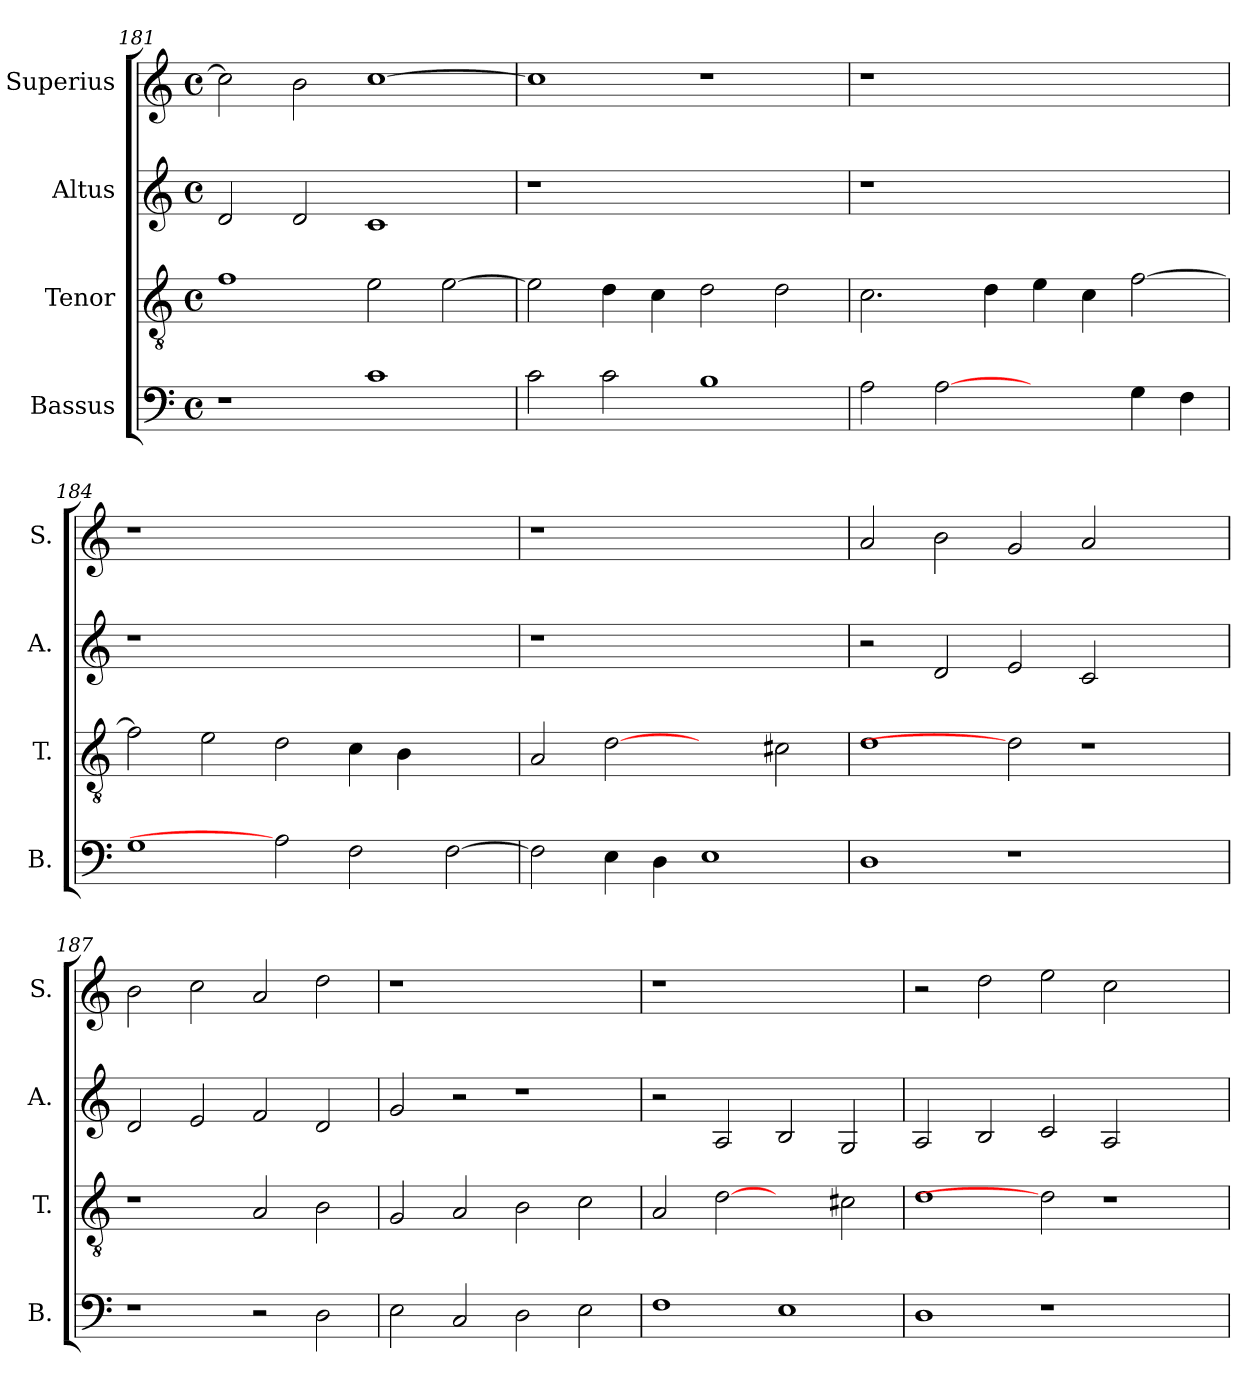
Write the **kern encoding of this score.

**kern	**kern	**kern	**kern
*part4	*part3	*part2	*part1
*staff4	*staff3	*staff2	*staff1
*I"Bassus	*I"Tenor	*I"Altus	*I"Superius
*I'B.	*I'T.	*I'A.	*I'S.
*clefF4	*clefGv2	*clefG2	*clefG2
*	*ITrd7c12	*	*
*k[]	*k[]	*k[]	*k[]
*C:	*C:	*C:	*C:
*M4/4	*M4/4	*M4/4	*M4/4
*met(c)	*met(c)	*met(c)	*met(c)
=181	=181	=181	=181
1r	1Fi	2di/	2cci\]
.	.	2di/	2bi\
1ci	2Ei\	1ci	[>1cci
.	[>2Ei\	.	.
=182	=182	=182	=182
!	!	!LO:N:vis=1	!
2ci\	2Ei\]	1r	1cci]
2ci\	4Di\	.	.
.	4Ci\	.	.
1Bi	2Di\	1ryy	1r
.	2Di\	.	.
!!LO:LB:g=z
=183	=183	=183	=183
!	!	!LO:N:vis=1	!LO:N:vis=1
2Ai\	2.Ci\	1r	1r
[2Ai	.	.	.
.	4Di\	.	.
2ryy	4Ei\	1ryy	1ryy
.	4Ci\	.	.
4Gi\	[>2Fi\	.	.
4Fi\	.	.	.
=184	=184	=184	=184
!	!	!LO:N:vis=1	!LO:N:vis=1
1Gi	2Fi\]	1r	1r
.	2Ei\	.	.
2Ai]	2Di\	1.ryy	1.ryy
2Fi\	4Ci\	.	.
.	4BBi\	.	.
[>2Fi\	2ryy	.	.
=185	=185	=185	=185
!	!	!LO:N:vis=1	!LO:N:vis=1
2Fi\]	2AAi/	1r	1r
4Ei\	[2Di	.	.
4Di\	.	.	.
1Ei	2ryy	1ryy	1ryy
.	2C#Xi\	.	.
=186	=186	=186	=186
1Di	1Di	2r	2ai/
.	.	2di/	2bi\
1r	2Di]	2ei/	2gi/
.	1r	2ci/	2ai/
2ryy	.	2ryy	2ryy
=187	=187	=187	=187
1r	1r	2di/	2bi\
.	.	2ei/	2cci\
2r	2AAi/	2fi/	2ai/
2Di\	2BBi\	2di/	2ddi\
!!LO:LB:g=z
=188	=188	=188	=188
!	!	!	!LO:N:vis=1
2Ei\	2GGi/	2gi/	1r
2Ci/	2AAi/	2r	.
2Di\	2BBi\	1r	1ryy
2Ei\	2Ci\	.	.
=189	=189	=189	=189
!	!	!	!LO:N:vis=1
1Fi	2AAi/	2r	1r
.	[2Di	2Ai/	.
1Ei	2ryy	2Bi/	1ryy
.	2C#Xi\	2Gi/	.
=190	=190	=190	=190
1Di	1Di	2Ai/	2r
.	.	2Bi/	2ddi\
1r	2Di]	2ci/	2eei\
.	1r	2Ai/	2cci\
2ryy	.	2ryy	2ryy
=	=	=	=
*-	*-	*-	*-
